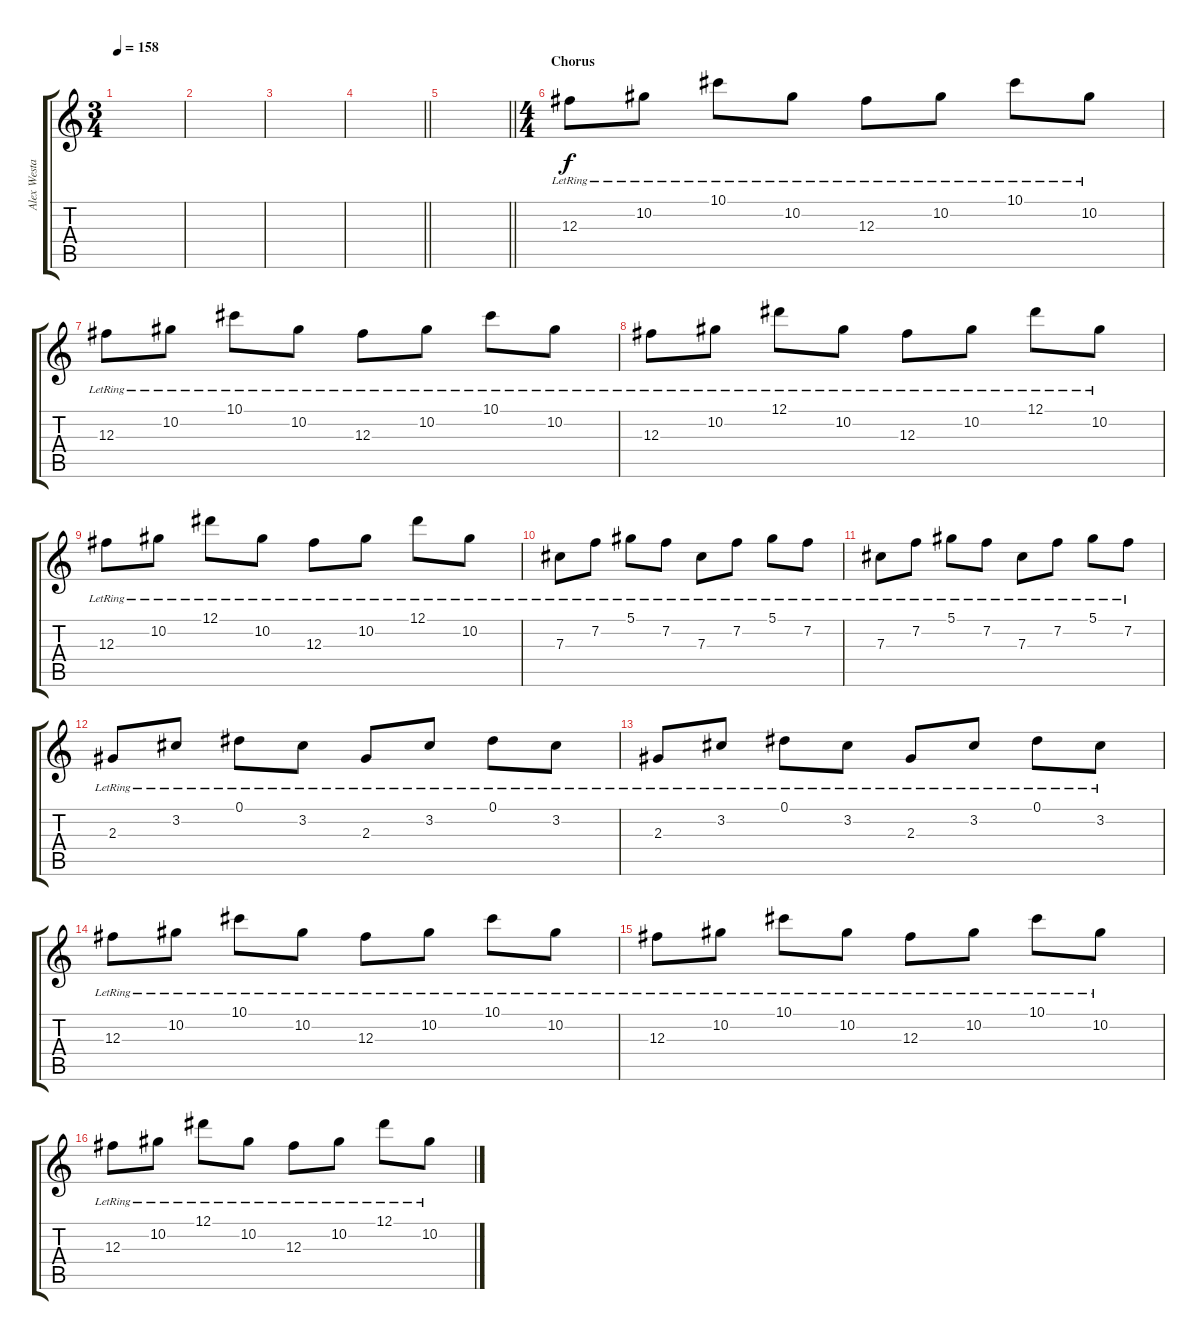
\track ("Alex Westaway" "Alex Westa") {instrument electricguitarjazz}
\staff {score tabs}
\tuning (Eb4 Bb3 Gb3 Db3 Ab2 Db2) {hide}
\ts (3 4)
\tempo 158
\clef g2
\ks c
|
|
|
\barLineRight lightlight
|
\barLineRight lightlight
|
\ts (4 4)
\section ("" "Chorus")
12.3{lr}.8 10.2{lr}.8 10.1{lr}.8 10.2{lr}.8 12.3{lr}.8 10.2{lr}.8 10.1{lr}.8 10.2{lr}.8 |
12.3{lr}.8 10.2{lr}.8 10.1{lr}.8 10.2{lr}.8 12.3{lr}.8 10.2{lr}.8 10.1{lr}.8 10.2{lr}.8 |
12.3{lr}.8 10.2{lr}.8 12.1{lr}.8 10.2{lr}.8 12.3{lr}.8 10.2{lr}.8 12.1{lr}.8 10.2{lr}.8 |
12.3{lr}.8 10.2{lr}.8 12.1{lr}.8 10.2{lr}.8 12.3{lr}.8 10.2{lr}.8 12.1{lr}.8 10.2{lr}.8 |
7.3{lr}.8 7.2{lr}.8 5.1{lr}.8 7.2{lr}.8 7.3{lr}.8 7.2{lr}.8 5.1{lr}.8 7.2{lr}.8 |
7.3{lr}.8 7.2{lr}.8 5.1{lr}.8 7.2{lr}.8 7.3{lr}.8 7.2{lr}.8 5.1{lr}.8 7.2{lr}.8 |
2.3{lr}.8 3.2{lr}.8 0.1{lr}.8 3.2{lr}.8 2.3{lr}.8 3.2{lr}.8 0.1{lr}.8 3.2{lr}.8 |
2.3{lr}.8 3.2{lr}.8 0.1{lr}.8 3.2{lr}.8 2.3{lr}.8 3.2{lr}.8 0.1{lr}.8 3.2{lr}.8 |
12.3{lr}.8 10.2{lr}.8 10.1{lr}.8 10.2{lr}.8 12.3{lr}.8 10.2{lr}.8 10.1{lr}.8 10.2{lr}.8 |
12.3{lr}.8 10.2{lr}.8 10.1{lr}.8 10.2{lr}.8 12.3{lr}.8 10.2{lr}.8 10.1{lr}.8 10.2{lr}.8 |
12.3{lr}.8 10.2{lr}.8 12.1{lr}.8 10.2{lr}.8 12.3{lr}.8 10.2{lr}.8 12.1{lr}.8 10.2{lr}.8
